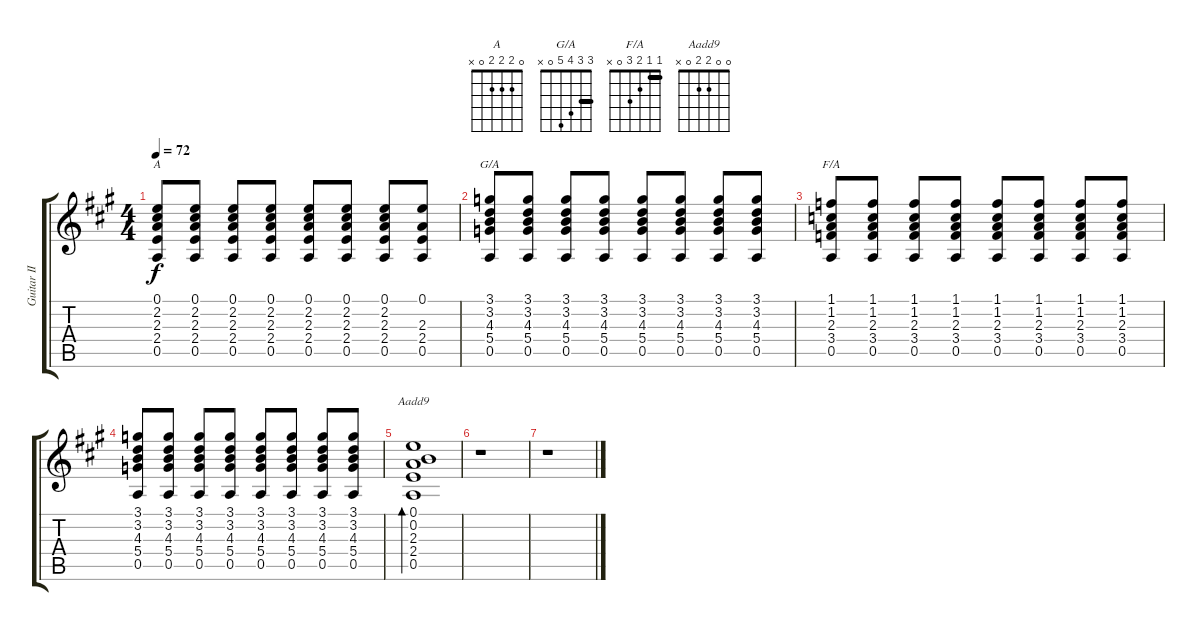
\track ("Guitar II" "Guitar II") {instrument acousticguitarsteel}
\staff {score tabs}
\tuning (E4 B3 G3 D3 A2 E2) {hide}
\chord ("A" 0 2 2 2 0 x)
\chord ("G/A" 3 3 4 5 0 x) {barre 3}
\chord ("F/A" 1 1 2 3 0 x) {barre 1}
\chord ("Aadd9" 0 0 2 2 0 x)
\ts (4 4)
\tempo 72
\clef g2
\ks a
(0.1 2.2 2.3 2.4 0.5).8{ch "A" dy f} (0.1 2.2 2.3 2.4 0.5).8 (0.1 2.2 2.3 2.4 0.5).8 (0.1 2.2 2.3 2.4 0.5).8 (0.1 2.2 2.3 2.4 0.5).8 (0.1 2.2 2.3 2.4 0.5).8 (0.1 2.2 2.3 2.4 0.5).8 (0.1 2.3 2.4 0.5).8 |
(3.1 3.2 4.3 5.4 0.5).8{ch "G/A"} (3.1 3.2 4.3 5.4 0.5).8 (3.1 3.2 4.3 5.4 0.5).8 (3.1 3.2 4.3 5.4 0.5).8 (3.1 3.2 4.3 5.4 0.5).8 (3.1 3.2 4.3 5.4 0.5).8 (3.1 3.2 4.3 5.4 0.5).8 (3.1 3.2 4.3 5.4 0.5).8 |
(1.1 1.2 2.3 3.4 0.5).8{ch "F/A"} (1.1 1.2 2.3 3.4 0.5).8 (1.1 1.2 2.3 3.4 0.5).8 (1.1 1.2 2.3 3.4 0.5).8 (1.1 1.2 2.3 3.4 0.5).8 (1.1 1.2 2.3 3.4 0.5).8 (1.1 1.2 2.3 3.4 0.5).8 (1.1 1.2 2.3 3.4 0.5).8 |
(3.1 3.2 4.3 5.4 0.5).8 (3.1 3.2 4.3 5.4 0.5).8 (3.1 3.2 4.3 5.4 0.5).8 (3.1 3.2 4.3 5.4 0.5).8 (3.1 3.2 4.3 5.4 0.5).8 (3.1 3.2 4.3 5.4 0.5).8 (3.1 3.2 4.3 5.4 0.5).8 (3.1 3.2 4.3 5.4 0.5).8 |
(0.1 0.2 2.3 2.4 0.5).1{bd 240 ch "Aadd9"} |
r.1 |
r.1
